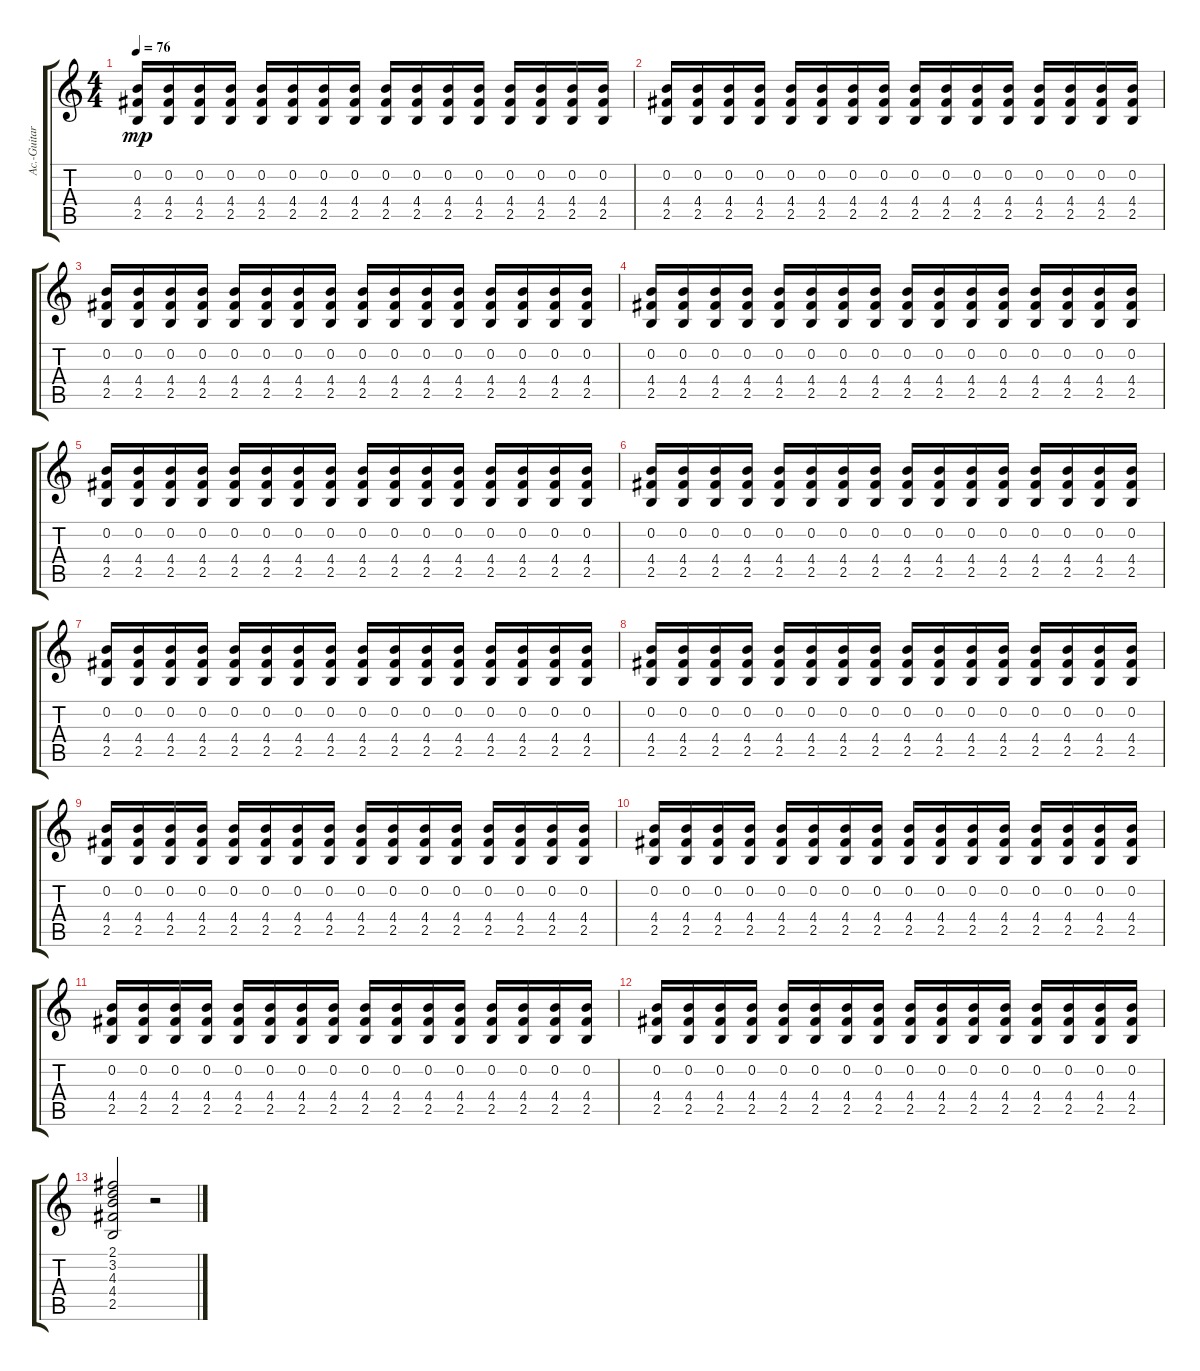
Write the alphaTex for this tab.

\track ("Ac.-Guitar 2" "Ac.-Guitar") {instrument acousticguitarsteel}
\staff {score tabs}
\tuning (E4 B3 G3 D3 A2 E2) {hide}
\ts (4 4)
\tempo 76
\clef g2
\ks c
(0.2 4.4 2.5).16{dy mp} (0.2 4.4 2.5).16 (0.2 4.4 2.5).16 (0.2 4.4 2.5).16 (0.2 4.4 2.5).16 (0.2 4.4 2.5).16 (0.2 4.4 2.5).16 (0.2 4.4 2.5).16 (0.2 4.4 2.5).16 (0.2 4.4 2.5).16 (0.2 4.4 2.5).16 (0.2 4.4 2.5).16 (0.2 4.4 2.5).16 (0.2 4.4 2.5).16 (0.2 4.4 2.5).16 (0.2 4.4 2.5).16 |
(0.2 4.4 2.5).16 (0.2 4.4 2.5).16 (0.2 4.4 2.5).16 (0.2 4.4 2.5).16 (0.2 4.4 2.5).16 (0.2 4.4 2.5).16 (0.2 4.4 2.5).16 (0.2 4.4 2.5).16 (0.2 4.4 2.5).16 (0.2 4.4 2.5).16 (0.2 4.4 2.5).16 (0.2 4.4 2.5).16 (0.2 4.4 2.5).16 (0.2 4.4 2.5).16 (0.2 4.4 2.5).16 (0.2 4.4 2.5).16 |
(0.2 4.4 2.5).16 (0.2 4.4 2.5).16 (0.2 4.4 2.5).16 (0.2 4.4 2.5).16 (0.2 4.4 2.5).16 (0.2 4.4 2.5).16 (0.2 4.4 2.5).16 (0.2 4.4 2.5).16 (0.2 4.4 2.5).16 (0.2 4.4 2.5).16 (0.2 4.4 2.5).16 (0.2 4.4 2.5).16 (0.2 4.4 2.5).16 (0.2 4.4 2.5).16 (0.2 4.4 2.5).16 (0.2 4.4 2.5).16 |
(0.2 4.4 2.5).16 (0.2 4.4 2.5).16 (0.2 4.4 2.5).16 (0.2 4.4 2.5).16 (0.2 4.4 2.5).16 (0.2 4.4 2.5).16 (0.2 4.4 2.5).16 (0.2 4.4 2.5).16 (0.2 4.4 2.5).16 (0.2 4.4 2.5).16 (0.2 4.4 2.5).16 (0.2 4.4 2.5).16 (0.2 4.4 2.5).16 (0.2 4.4 2.5).16 (0.2 4.4 2.5).16 (0.2 4.4 2.5).16 |
(0.2 4.4 2.5).16 (0.2 4.4 2.5).16 (0.2 4.4 2.5).16 (0.2 4.4 2.5).16 (0.2 4.4 2.5).16 (0.2 4.4 2.5).16 (0.2 4.4 2.5).16 (0.2 4.4 2.5).16 (0.2 4.4 2.5).16 (0.2 4.4 2.5).16 (0.2 4.4 2.5).16 (0.2 4.4 2.5).16 (0.2 4.4 2.5).16 (0.2 4.4 2.5).16 (0.2 4.4 2.5).16 (0.2 4.4 2.5).16 |
(0.2 4.4 2.5).16 (0.2 4.4 2.5).16 (0.2 4.4 2.5).16 (0.2 4.4 2.5).16 (0.2 4.4 2.5).16 (0.2 4.4 2.5).16 (0.2 4.4 2.5).16 (0.2 4.4 2.5).16 (0.2 4.4 2.5).16 (0.2 4.4 2.5).16 (0.2 4.4 2.5).16 (0.2 4.4 2.5).16 (0.2 4.4 2.5).16 (0.2 4.4 2.5).16 (0.2 4.4 2.5).16 (0.2 4.4 2.5).16 |
(0.2 4.4 2.5).16 (0.2 4.4 2.5).16 (0.2 4.4 2.5).16 (0.2 4.4 2.5).16 (0.2 4.4 2.5).16 (0.2 4.4 2.5).16 (0.2 4.4 2.5).16 (0.2 4.4 2.5).16 (0.2 4.4 2.5).16 (0.2 4.4 2.5).16 (0.2 4.4 2.5).16 (0.2 4.4 2.5).16 (0.2 4.4 2.5).16 (0.2 4.4 2.5).16 (0.2 4.4 2.5).16 (0.2 4.4 2.5).16 |
(0.2 4.4 2.5).16 (0.2 4.4 2.5).16 (0.2 4.4 2.5).16 (0.2 4.4 2.5).16 (0.2 4.4 2.5).16 (0.2 4.4 2.5).16 (0.2 4.4 2.5).16 (0.2 4.4 2.5).16 (0.2 4.4 2.5).16 (0.2 4.4 2.5).16 (0.2 4.4 2.5).16 (0.2 4.4 2.5).16 (0.2 4.4 2.5).16 (0.2 4.4 2.5).16 (0.2 4.4 2.5).16 (0.2 4.4 2.5).16 |
(0.2 4.4 2.5).16 (0.2 4.4 2.5).16 (0.2 4.4 2.5).16 (0.2 4.4 2.5).16 (0.2 4.4 2.5).16 (0.2 4.4 2.5).16 (0.2 4.4 2.5).16 (0.2 4.4 2.5).16 (0.2 4.4 2.5).16 (0.2 4.4 2.5).16 (0.2 4.4 2.5).16 (0.2 4.4 2.5).16 (0.2 4.4 2.5).16 (0.2 4.4 2.5).16 (0.2 4.4 2.5).16 (0.2 4.4 2.5).16 |
(0.2 4.4 2.5).16 (0.2 4.4 2.5).16 (0.2 4.4 2.5).16 (0.2 4.4 2.5).16 (0.2 4.4 2.5).16 (0.2 4.4 2.5).16 (0.2 4.4 2.5).16 (0.2 4.4 2.5).16 (0.2 4.4 2.5).16 (0.2 4.4 2.5).16 (0.2 4.4 2.5).16 (0.2 4.4 2.5).16 (0.2 4.4 2.5).16 (0.2 4.4 2.5).16 (0.2 4.4 2.5).16 (0.2 4.4 2.5).16 |
(0.2 4.4 2.5).16{volume 11} (0.2 4.4 2.5).16{volume 10} (0.2 4.4 2.5).16{volume 10} (0.2 4.4 2.5).16{volume 10} (0.2 4.4 2.5).16{volume 10} (0.2 4.4 2.5).16{volume 10} (0.2 4.4 2.5).16 (0.2 4.4 2.5).16{volume 9} (0.2 4.4 2.5).16 (0.2 4.4 2.5).16{volume 9} (0.2 4.4 2.5).16 (0.2 4.4 2.5).16 (0.2 4.4 2.5).16{volume 8} (0.2 4.4 2.5).16 (0.2 4.4 2.5).16{volume 8} (0.2 4.4 2.5).16{volume 8} |
(0.2 4.4 2.5).16 (0.2 4.4 2.5).16{volume 8} (0.2 4.4 2.5).16{volume 7} (0.2 4.4 2.5).16{volume 7} (0.2 4.4 2.5).16{volume 7} (0.2 4.4 2.5).16{volume 6} (0.2 4.4 2.5).16{volume 5} (0.2 4.4 2.5).16{volume 5} (0.2 4.4 2.5).16{volume 4} (0.2 4.4 2.5).16{volume 4} (0.2 4.4 2.5).16{volume 3} (0.2 4.4 2.5).16{volume 3} (0.2 4.4 2.5).16{volume 3} (0.2 4.4 2.5).16{volume 3} (0.2 4.4 2.5).16{volume 2} (0.2 4.4 2.5).16{volume 2} |
(2.1 3.2 4.3 4.4 2.5).2{volume 2} r.2
